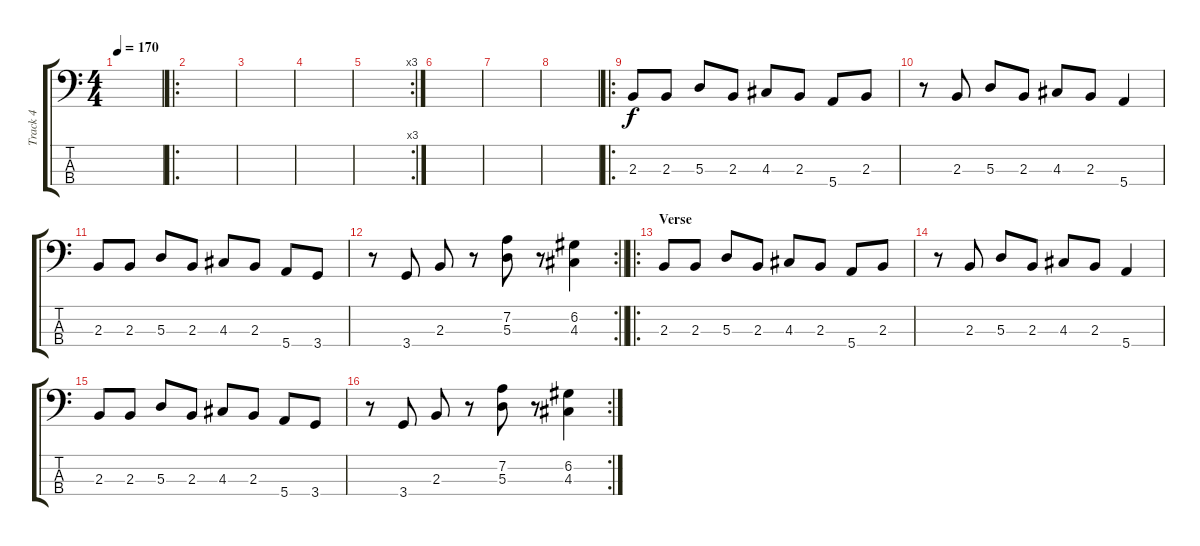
\track ("Track 4" "Track 4") {instrument electricbassfinger}
\staff {score tabs}
\tuning (G2 D2 A1 E1) {hide}
\ts (4 4)
\tempo 170
\clef f4
\ks c
|
\ro
|
|
|
\rc 3
|
|
|
|
\ro
2.3.8 2.3.8 5.3.8 2.3.8 4.3.8 2.3.8 5.4.8 2.3.8 |
r.8 2.3.8 5.3.8 2.3.8 4.3.8 2.3.8 5.4.4 |
2.3.8 2.3.8 5.3.8 2.3.8 4.3.8 2.3.8 5.4.8 3.4.8 |
\rc 2
\barLineRight lightlight
r.8 3.4.8 2.3.8 r.8 (7.2 5.3).8 r.8 (6.2 4.3).4 |
\ro
\section ("" "Verse")
2.3.8 2.3.8 5.3.8 2.3.8 4.3.8 2.3.8 5.4.8 2.3.8 |
r.8 2.3.8 5.3.8 2.3.8 4.3.8 2.3.8 5.4.4 |
2.3.8 2.3.8 5.3.8 2.3.8 4.3.8 2.3.8 5.4.8 3.4.8 |
\rc 2
r.8 3.4.8 2.3.8 r.8 (7.2 5.3).8 r.8 (6.2 4.3).4
